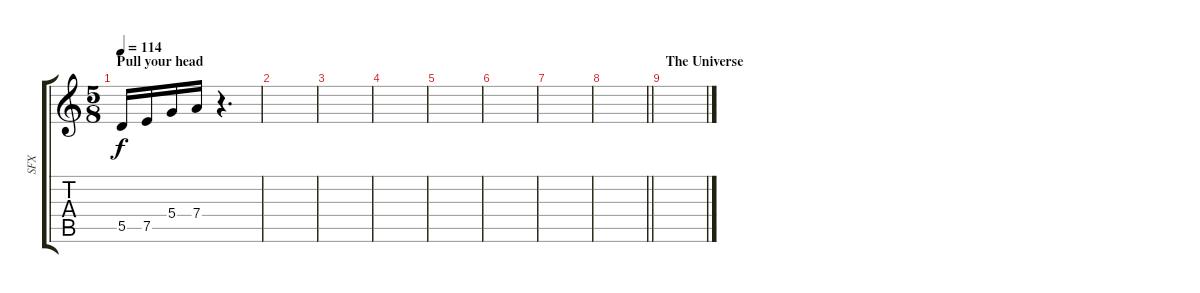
\track ("SFX" "SFX") {instrument distortionguitar}
\staff {score tabs}
\tuning (E4 B3 G3 D3 A2 D2) {hide}
\ts (5 8)
\section ("" "Pull your head")
\tempo 114
\clef g2
\ks c
5.5.16{dy f} 7.5.16 5.4.16 7.4.16 r.4{d} |
|
|
|
|
|
|
\barLineRight lightlight
|
\section ("" "The Universe")
